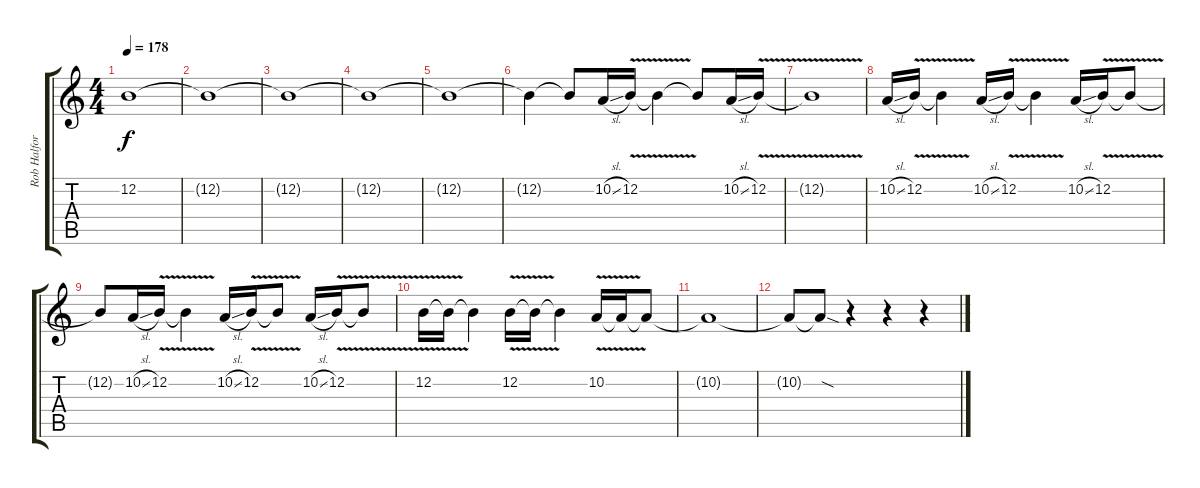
\track ("Rob Halford" "Rob Halfor") {instrument violin}
\staff {score tabs}
\tuning (E4 B3 G3 D3 A2 E2) {hide}
\ts (4 4)
\tempo 178
\clef g2
\ks c
12.2{t}.1{dy f} |
12.2{t}.1 |
12.2{t}.1 |
12.2{t}.1 |
12.2{t}.1 |
12.2{t}.4 12.2{t}.8 10.2{sl}.16 12.2{v}.16 12.2{t}.4 12.2{t}.8 10.2{sl}.16 12.2{v}.16 |
12.2{t}.1 |
10.2{sl}.16 12.2{v}.16 12.2{t}.4 10.2{sl}.16 12.2{v}.16 12.2{t}.4 10.2{sl}.16 12.2{v}.16 12.2{t}.8 |
12.2{t}.8 10.2{sl}.16 12.2{v}.16 12.2{t}.4 10.2{sl}.16 12.2{v}.16 12.2{t}.8 10.2{sl}.16 12.2{v}.16 12.2{t}.8 |
12.2{v}.16 12.2{t}.16 12.2{t}.4 12.2{v}.16 12.2{t}.16 12.2{t}.4 10.2{v}.16 10.2{t}.16 10.2{t}.8 |
10.2{t}.1 |
10.2{t}.8 10.2{sod t}.8 r.4 r.4 r.4
